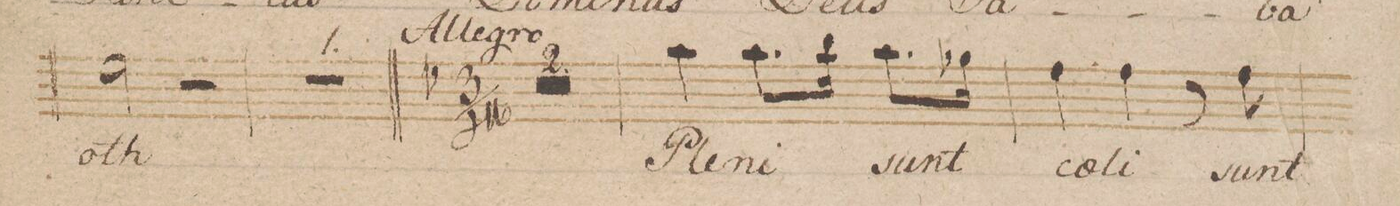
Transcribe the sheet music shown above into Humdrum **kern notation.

**kern	**text	**dynam
*I"Canto	*	*
*clefC1	*	*
*k[b-]	*	*
*met(c)	*	*
*M4/4	*	*
2cc\	-oth	.
2r	.	.
=12	=12	=12
1r	.	.
=13||	=13||	=13||
*M3/4	*	*
*k[b-]	*	*
1.r	.	.
=14	=14	=14
=15	=15	=15
4ff\	Ple-	.
8.ff\L	-ni	.
16gg\Jk	.	.
8.ff\L	sunt	.
16ee-X\Jk	.	.
=16	=16	=16
4dd\	coe-	.
4dd\	-li	.
8r	.	.
8dd\	sunt	.
=17	=17	=17
*-	*-	*-
